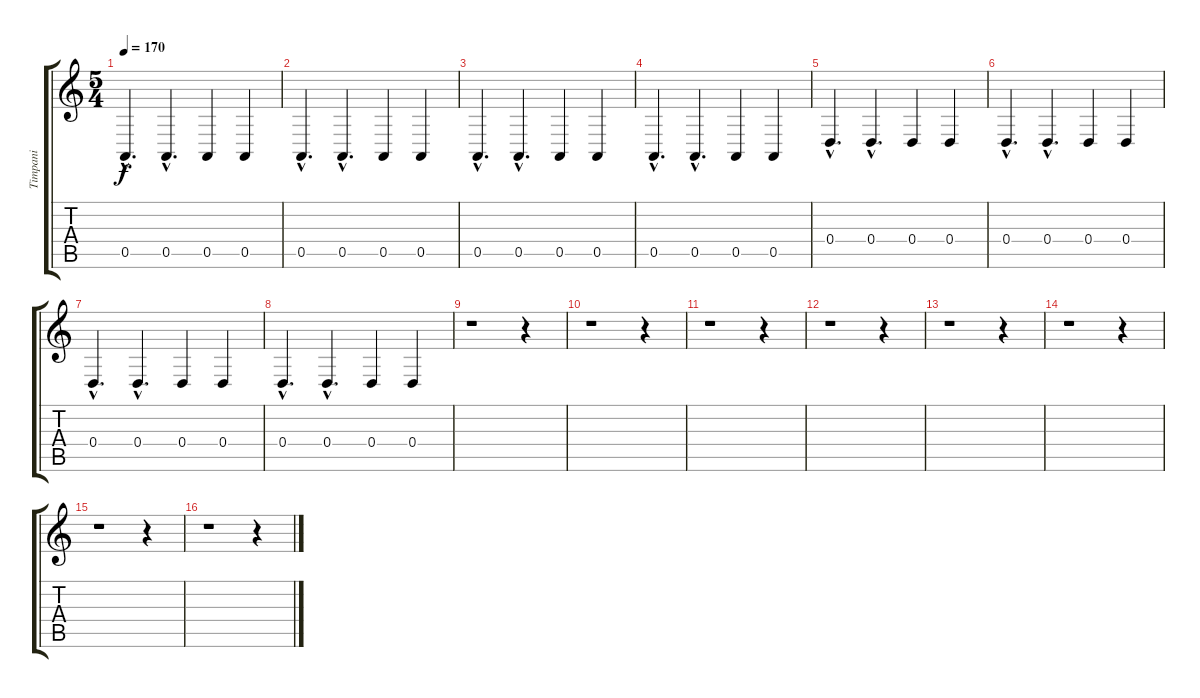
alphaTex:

\track ("Timpani" "Timpani") {instrument timpani}
\staff {score tabs}
\tuning (E4 B3 G3 D3 A2 E2) {hide}
\ts (5 4)
\tempo 170
\clef g2
\ks c
0.5{hac}.4{d dy f} 0.5{hac}.4{d} 0.5.4 0.5.4 |
0.5{hac}.4{d} 0.5{hac}.4{d} 0.5.4 0.5.4 |
0.5{hac}.4{d} 0.5{hac}.4{d} 0.5.4 0.5.4 |
0.5{hac}.4{d} 0.5{hac}.4{d} 0.5.4 0.5.4 |
0.4{hac}.4{d} 0.4{hac}.4{d} 0.4.4 0.4.4 |
0.4{hac}.4{d} 0.4{hac}.4{d} 0.4.4 0.4.4 |
0.4{hac}.4{d} 0.4{hac}.4{d} 0.4.4 0.4.4 |
0.4{hac}.4{d} 0.4{hac}.4{d} 0.4.4 0.4.4 |
r.1 r.4 |
r.1 r.4 |
r.1 r.4 |
r.1 r.4 |
r.1 r.4 |
r.1 r.4 |
r.1 r.4 |
r.1 r.4
